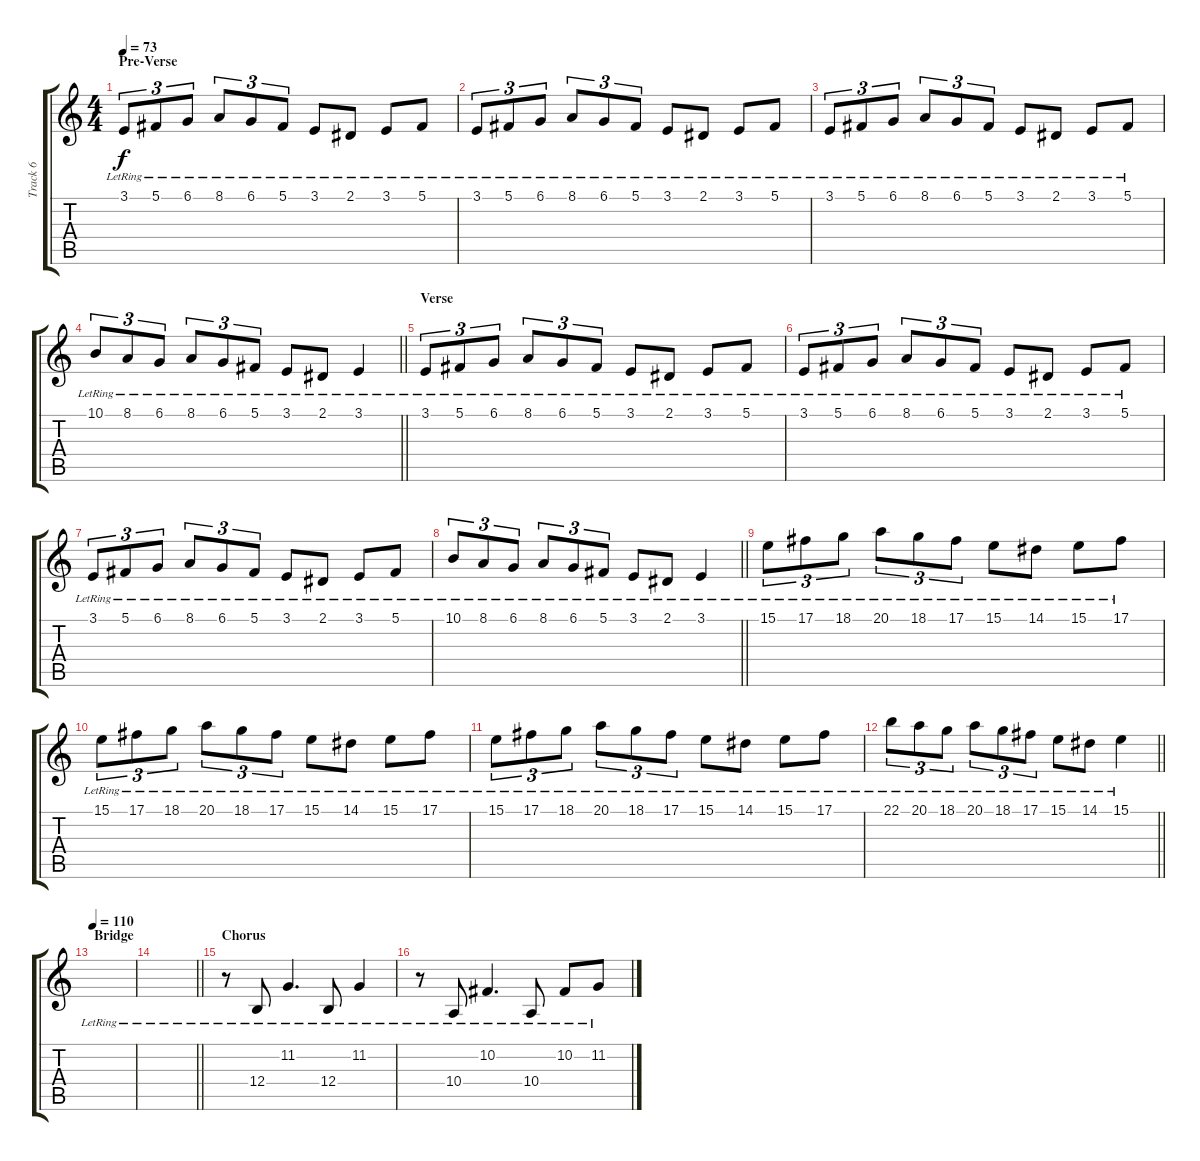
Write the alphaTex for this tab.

\track ("Track 6" "Track 6") {instrument brightacousticpiano}
\staff {score tabs}
\tuning (Db4 Ab3 E3 B2 Gb2 Db2) {hide}
\ts (4 4)
\section ("" "Pre-Verse")
\tempo 73
\clef g2
\ks c
3.1{lr}.8{tu (3 2) dy f} 5.1{lr}.8{tu (3 2)} 6.1{lr}.8{tu (3 2)} 8.1{lr}.8{tu (3 2)} 6.1{lr}.8{tu (3 2)} 5.1{lr}.8{tu (3 2)} 3.1{lr}.8 2.1{lr}.8 3.1{lr}.8 5.1{lr}.8 |
3.1{lr}.8{tu (3 2)} 5.1{lr}.8{tu (3 2)} 6.1{lr}.8{tu (3 2)} 8.1{lr}.8{tu (3 2)} 6.1{lr}.8{tu (3 2)} 5.1{lr}.8{tu (3 2)} 3.1{lr}.8 2.1{lr}.8 3.1{lr}.8 5.1{lr}.8 |
3.1{lr}.8{tu (3 2)} 5.1{lr}.8{tu (3 2)} 6.1{lr}.8{tu (3 2)} 8.1{lr}.8{tu (3 2)} 6.1{lr}.8{tu (3 2)} 5.1{lr}.8{tu (3 2)} 3.1{lr}.8 2.1{lr}.8 3.1{lr}.8 5.1{lr}.8 |
\barLineRight lightlight
10.1{lr}.8{tu (3 2)} 8.1{lr}.8{tu (3 2)} 6.1{lr}.8{tu (3 2)} 8.1{lr}.8{tu (3 2)} 6.1{lr}.8{tu (3 2)} 5.1{lr}.8{tu (3 2)} 3.1{lr}.8 2.1{lr}.8 3.1{lr}.4 |
\section ("" "Verse")
3.1{lr}.8{tu (3 2)} 5.1{lr}.8{tu (3 2)} 6.1{lr}.8{tu (3 2)} 8.1{lr}.8{tu (3 2)} 6.1{lr}.8{tu (3 2)} 5.1{lr}.8{tu (3 2)} 3.1{lr}.8 2.1{lr}.8 3.1{lr}.8 5.1{lr}.8 |
3.1{lr}.8{tu (3 2)} 5.1{lr}.8{tu (3 2)} 6.1{lr}.8{tu (3 2)} 8.1{lr}.8{tu (3 2)} 6.1{lr}.8{tu (3 2)} 5.1{lr}.8{tu (3 2)} 3.1{lr}.8 2.1{lr}.8 3.1{lr}.8 5.1{lr}.8 |
3.1{lr}.8{tu (3 2)} 5.1{lr}.8{tu (3 2)} 6.1{lr}.8{tu (3 2)} 8.1{lr}.8{tu (3 2)} 6.1{lr}.8{tu (3 2)} 5.1{lr}.8{tu (3 2)} 3.1{lr}.8 2.1{lr}.8 3.1{lr}.8 5.1{lr}.8 |
\barLineRight lightlight
10.1{lr}.8{tu (3 2)} 8.1{lr}.8{tu (3 2)} 6.1{lr}.8{tu (3 2)} 8.1{lr}.8{tu (3 2)} 6.1{lr}.8{tu (3 2)} 5.1{lr}.8{tu (3 2)} 3.1{lr}.8 2.1{lr}.8 3.1{lr}.4 |
15.1{lr}.8{tu (3 2)} 17.1{lr}.8{tu (3 2)} 18.1{lr}.8{tu (3 2)} 20.1{lr}.8{tu (3 2)} 18.1{lr}.8{tu (3 2)} 17.1{lr}.8{tu (3 2)} 15.1{lr}.8 14.1{lr}.8 15.1{lr}.8 17.1{lr}.8 |
15.1{lr}.8{tu (3 2)} 17.1{lr}.8{tu (3 2)} 18.1{lr}.8{tu (3 2)} 20.1{lr}.8{tu (3 2)} 18.1{lr}.8{tu (3 2)} 17.1{lr}.8{tu (3 2)} 15.1{lr}.8 14.1{lr}.8 15.1{lr}.8 17.1{lr}.8 |
15.1{lr}.8{tu (3 2)} 17.1{lr}.8{tu (3 2)} 18.1{lr}.8{tu (3 2)} 20.1{lr}.8{tu (3 2)} 18.1{lr}.8{tu (3 2)} 17.1{lr}.8{tu (3 2)} 15.1{lr}.8 14.1{lr}.8 15.1{lr}.8 17.1{lr}.8 |
\barLineRight lightlight
22.1{lr}.8{tu (3 2)} 20.1{lr}.8{tu (3 2)} 18.1{lr}.8{tu (3 2)} 20.1{lr}.8{tu (3 2)} 18.1{lr}.8{tu (3 2)} 17.1{lr}.8{tu (3 2)} 15.1{lr}.8 14.1{lr}.8 15.1{lr}.4 |
\section ("" "Bridge")
\tempo 115
\tempo 110
|
\barLineRight lightlight
|
\section ("" "Chorus")
r.8 12.4{lr}.8 11.2{lr}.4{d} 12.4{lr}.8 11.2{lr}.4 |
r.8 10.4{lr}.8 10.2{lr}.4{d} 10.4{lr}.8 10.2{lr}.8 11.2{lr}.8
